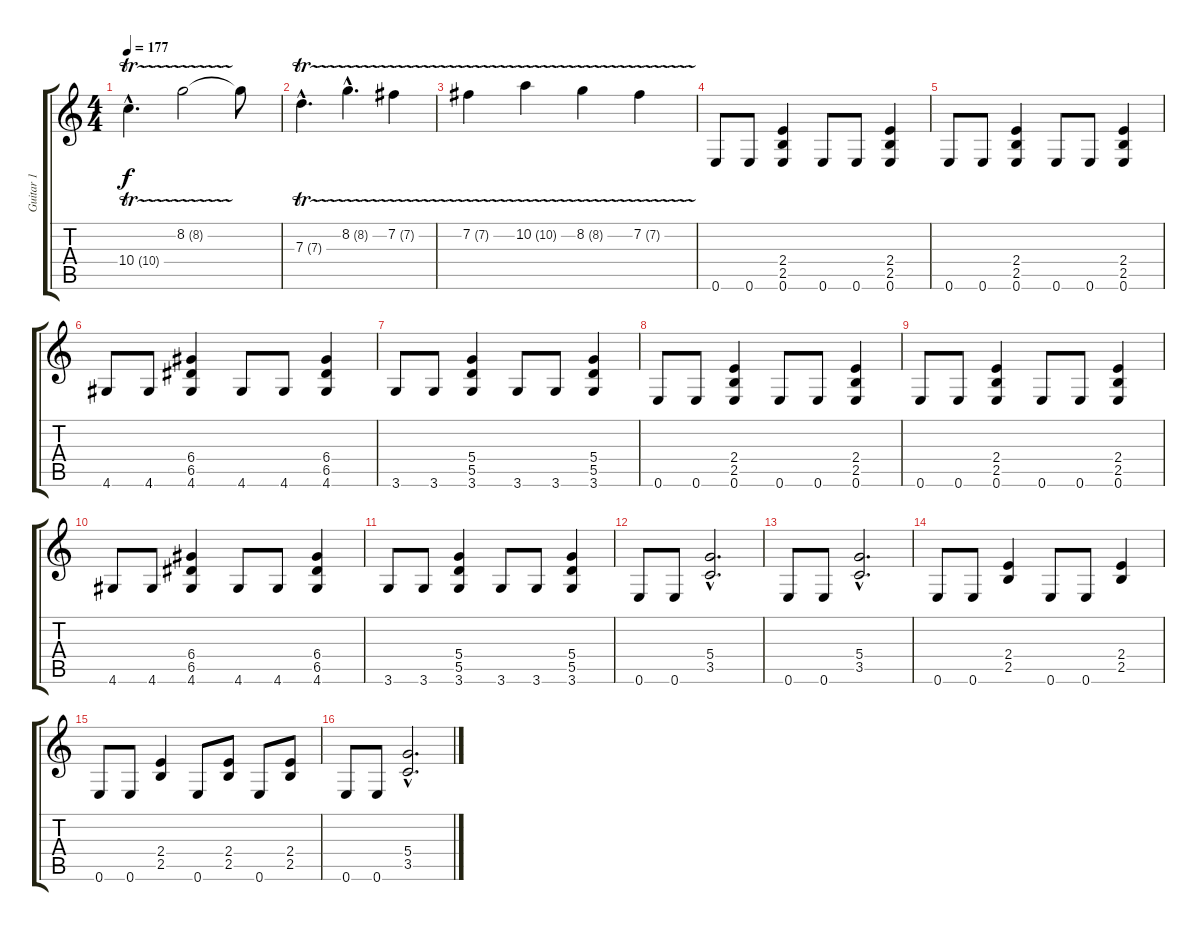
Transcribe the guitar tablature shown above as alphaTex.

\track ("Guitar 1" "Guitar 1") {instrument distortionguitar}
\staff {score tabs}
\tuning (E4 B3 G3 D3 A2 E2) {hide}
\ts (4 4)
\tempo 177
\clef g2
\ks c
10.4{tr (10 16) hac}.4{d dy f} 8.2{tr (8 16)}.2 8.2{t}.8 |
7.3{tr (7 16) hac}.4{d} 8.2{tr (8 16) hac}.4{d} 7.2{tr (7 16)}.4 |
7.2{tr (7 16)}.4 10.2{tr (10 16)}.4 8.2{tr (8 16)}.4 7.2{tr (7 16)}.4 |
0.6.8 0.6.8 (2.4 2.5 0.6).4 0.6.8 0.6.8 (2.4 2.5 0.6).4 |
0.6.8 0.6.8 (2.4 2.5 0.6).4 0.6.8 0.6.8 (2.4 2.5 0.6).4 |
4.6.8 4.6.8 (6.4 6.5 4.6).4 4.6.8 4.6.8 (6.4 6.5 4.6).4 |
3.6.8 3.6.8 (5.4 5.5 3.6).4 3.6.8 3.6.8 (5.4 5.5 3.6).4 |
0.6.8 0.6.8 (2.4 2.5 0.6).4 0.6.8 0.6.8 (2.4 2.5 0.6).4 |
0.6.8 0.6.8 (2.4 2.5 0.6).4 0.6.8 0.6.8 (2.4 2.5 0.6).4 |
4.6.8 4.6.8 (6.4 6.5 4.6).4 4.6.8 4.6.8 (6.4 6.5 4.6).4 |
3.6.8 3.6.8 (5.4 5.5 3.6).4 3.6.8 3.6.8 (5.4 5.5 3.6).4 |
0.6.8 0.6.8 (5.4{hac} 3.5{hac}).2{d} |
0.6.8 0.6.8 (5.4{hac} 3.5{hac}).2{d} |
0.6.8 0.6.8 (2.4 2.5).4 0.6.8 0.6.8 (2.4 2.5).4 |
0.6.8 0.6.8 (2.4 2.5).4 0.6.8 (2.4 2.5).8 0.6.8 (2.4 2.5).8 |
0.6.8 0.6.8 (5.4{hac} 3.5{hac}).2{d}
